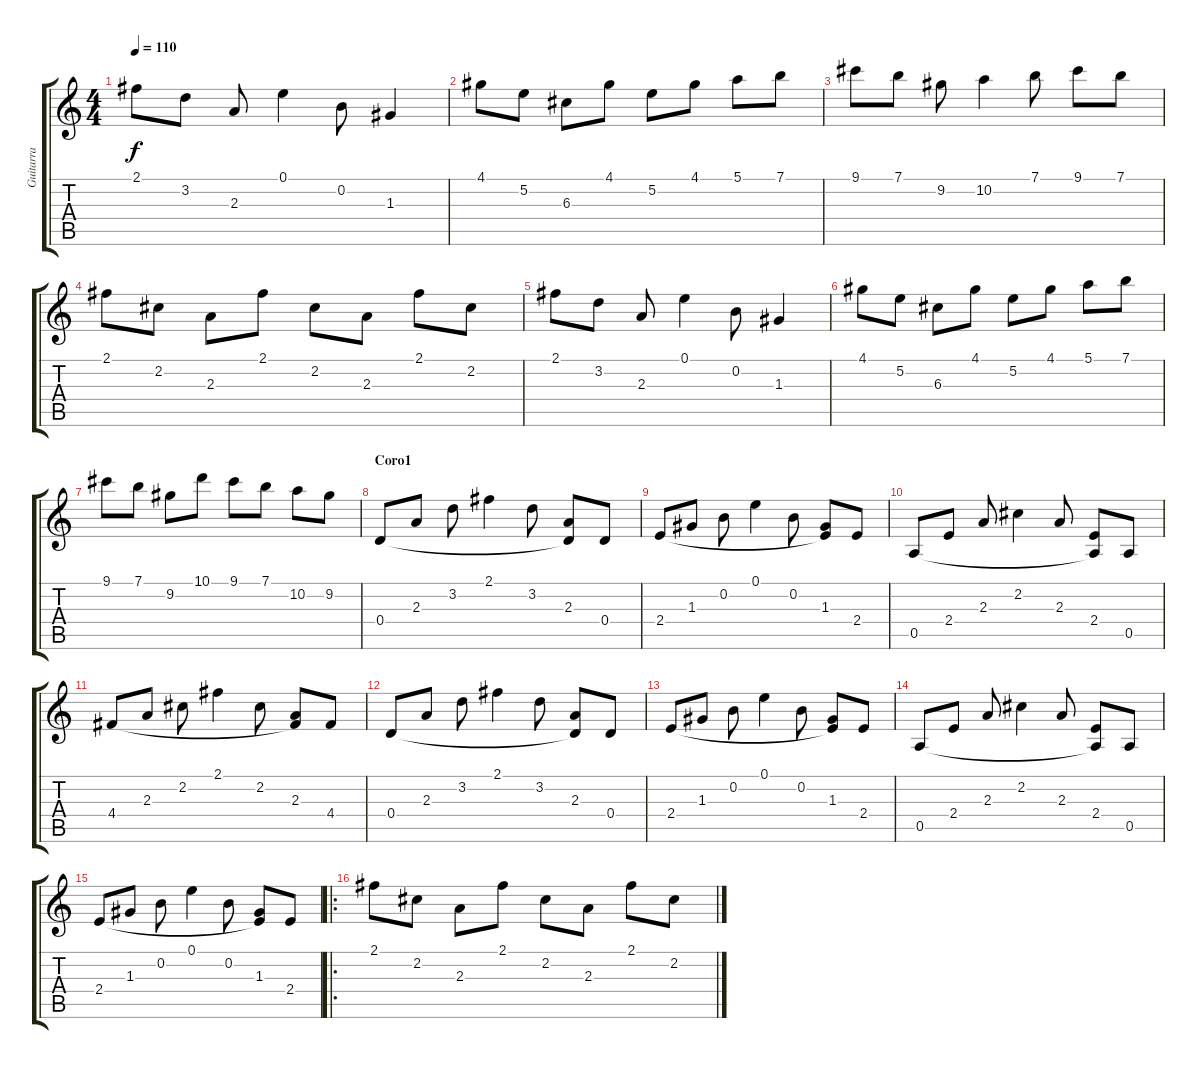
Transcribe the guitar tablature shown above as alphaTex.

\track ("Guitarra" "Guitarra") {instrument acousticguitarsteel}
\staff {score tabs}
\tuning (E4 B3 G3 D3 A2 E2) {hide}
\ts (4 4)
\tempo 110
\clef g2
\ks c
2.1.8{dy f} 3.2.8 2.3.8 0.1.4 0.2.8 1.3.4 |
4.1.8 5.2.8 6.3.8 4.1.8 5.2.8 4.1.8 5.1.8 7.1.8 |
9.1.8 7.1.8 9.2.8 10.2.4 7.1.8 9.1.8 7.1.8 |
2.1.8 2.2.8 2.3.8 2.1.8 2.2.8 2.3.8 2.1.8 2.2.8 |
2.1.8 3.2.8 2.3.8 0.1.4 0.2.8 1.3.4 |
4.1.8 5.2.8 6.3.8 4.1.8 5.2.8 4.1.8 5.1.8 7.1.8 |
9.1.8 7.1.8 9.2.8 10.1.8 9.1.8 7.1.8 10.2.8 9.2.8 |
\section ("" "Coro1")
0.4.8 2.3.8 3.2.8 2.1.4 3.2.8 (2.3 0.4{t}).8 0.4.8 |
2.4.8 1.3.8 0.2.8 0.1.4 0.2.8 (1.3 2.4{t}).8 2.4.8 |
0.5.8 2.4.8 2.3.8 2.2.4 2.3.8 (2.4 0.5{t}).8 0.5.8 |
4.4.8 2.3.8 2.2.8 2.1.4 2.2.8 (2.3 4.4{t}).8 4.4.8 |
0.4.8 2.3.8 3.2.8 2.1.4 3.2.8 (2.3 0.4{t}).8 0.4.8 |
2.4.8 1.3.8 0.2.8 0.1.4 0.2.8 (1.3 2.4{t}).8 2.4.8 |
0.5.8 2.4.8 2.3.8 2.2.4 2.3.8 (2.4 0.5{t}).8 0.5.8 |
2.4.8 1.3.8 0.2.8 0.1.4 0.2.8 (1.3 2.4{t}).8 2.4.8 |
\ro
2.1.8 2.2.8 2.3.8 2.1.8 2.2.8 2.3.8 2.1.8 2.2.8
